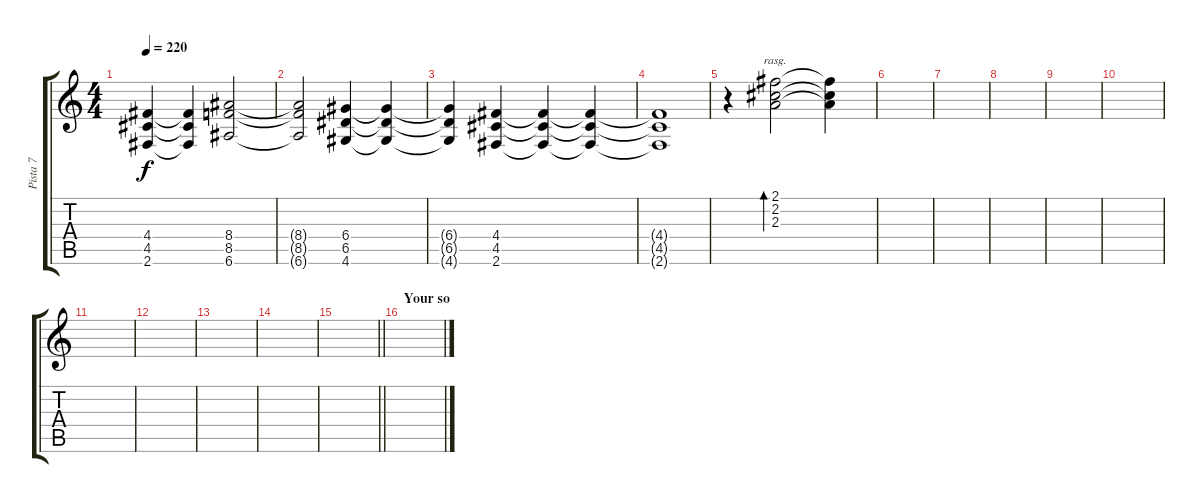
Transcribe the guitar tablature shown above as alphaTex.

\track ("Pista 7" "Pista 7") {instrument electricguitarjazz}
\staff {score tabs}
\tuning (E4 B3 G3 D3 A2 E2) {hide}
\ts (4 4)
\tempo 220
\clef g2
\ks c
(4.4{t} 4.5{t} 2.6{t}).4{dy f} (4.4{t} 4.5{t} 2.6{t}).4 (8.4 8.5 6.6).2{volume 16 balance 6 instrument electricguitarjazz} |
(8.4{t} 8.5{t} 6.6{t}).2 (6.4 6.5 4.6).4 (6.4{t} 6.5{t} 4.6{t}).4 |
(6.4{t} 6.5{t} 4.6{t}).4 (4.4 4.5 2.6).4 (4.4{t} 4.5{t} 2.6{t}).4 (4.4{t} 4.5{t} 2.6{t}).4 |
(4.4{t} 4.5{t} 2.6{t}).1 |
r.4 (2.1 2.2 2.3).2{bd 480 rasg ii} (2.1{t} 2.2{t} 2.3{t}).4 |
|
|
|
|
|
|
|
|
|
\barLineRight lightlight
|
\section ("" "Your so")
